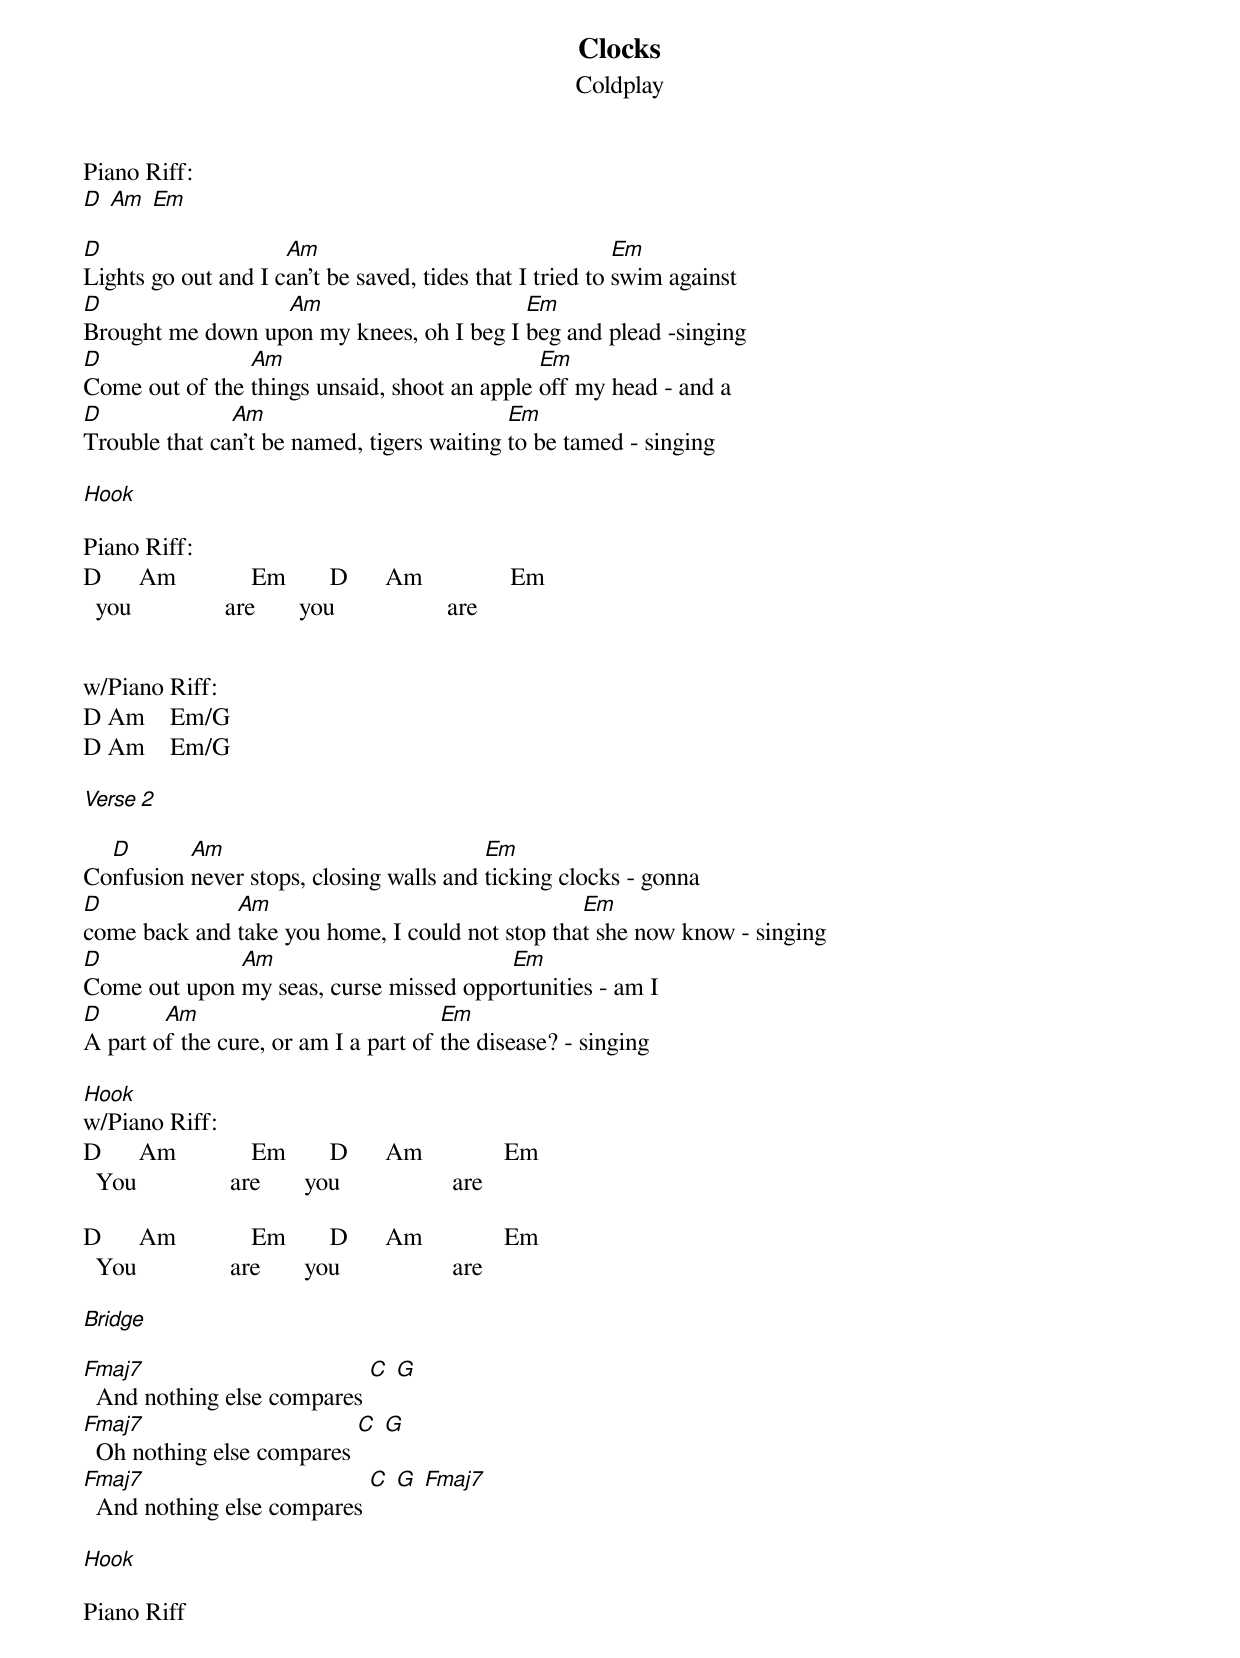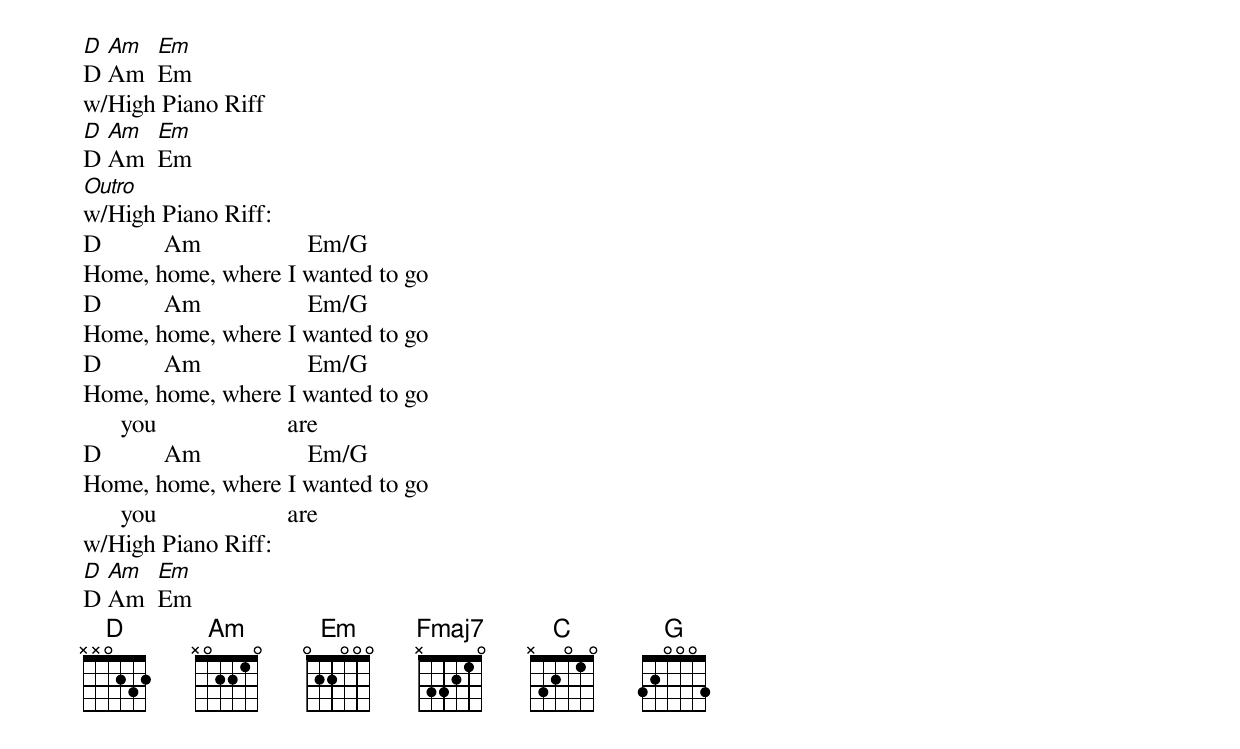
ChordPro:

{title:Clocks}
{subtitle:Coldplay}

Piano Riff:
[D] [Am] [Em]

[D]Lights go out and I c[Am]an't be saved, tides that I tried to [Em]swim against
[D]Brought me down up[Am]on my knees, oh I beg I [Em]beg and plead -singing
[D]Come out of the [Am]things unsaid, shoot an apple [Em]off my head - and a
[D]Trouble that ca[Am]n't be named, tigers waiting [Em]to be tamed - singing

[Hook]

Piano Riff:
D      Am            Em       D      Am              Em
  you               are       you                  are


w/Piano Riff:
D Am    Em/G
D Am    Em/G

[Verse 2]

Co[D]nfusion [Am]never stops, closing walls and [Em]ticking clocks - gonna
[D]come back and [Am]take you home, I could not stop tha[Em]t she now know - singing
[D]Come out upon [Am]my seas, curse missed oppo[Em]rtunities - am I
[D]A part o[Am]f the cure, or am I a part of [Em]the disease? - singing

[Hook]
w/Piano Riff:
D      Am            Em       D      Am             Em
  You               are       you                  are

D      Am            Em       D      Am             Em
  You               are       you                  are

[Bridge]

[Fmaj7]  And nothing else compares [C] [G]
[Fmaj7]  Oh nothing else compares [C] [G]
[Fmaj7]  And nothing else compares [C] [G] [Fmaj7]

[Hook]

Piano Riff
[D]D [Am]Am  [Em]Em
w/High Piano Riff
[D]D [Am]Am  [Em]Em
[Outro]
w/High Piano Riff:
D          Am                 Em/G
Home, home, where I wanted to go
D          Am                 Em/G
Home, home, where I wanted to go
D          Am                 Em/G
Home, home, where I wanted to go
      you                     are
D          Am                 Em/G
Home, home, where I wanted to go
      you                     are
w/High Piano Riff:
[D]D [Am]Am  [Em]Em
